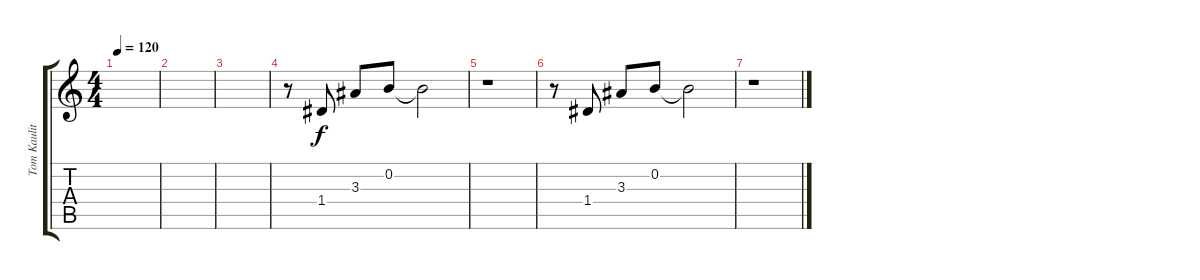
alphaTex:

\track ("Tom Kaulitz" "Tom Kaulit") {instrument electricguitarclean}
\staff {score tabs}
\tuning (E4 B3 G3 D3 A2 E2) {hide}
\ts (4 4)
\tempo 120
\clef g2
\ks c
|
|
|
r.8 1.4.8 3.3.8 0.2.8 0.2{t}.2 |
r.1 |
r.8 1.4.8 3.3.8 0.2.8 0.2{t}.2 |
r.1
